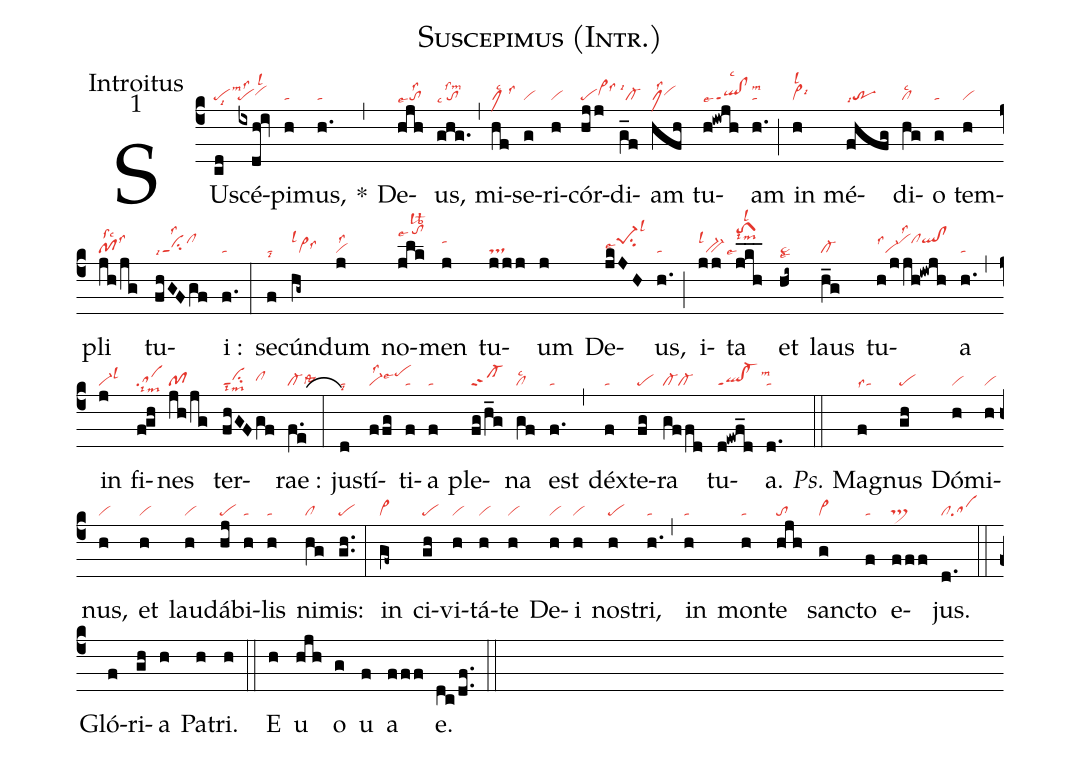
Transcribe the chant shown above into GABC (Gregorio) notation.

name:Suscepimus (Intr.);
office-part:Introitus;
mode:1;
nabc-lines:1;
%%
(c4) SU(cd|pelsi8lsm3)scé(ixdh!iv|pelss2vihhlsl2)pi(h|ta)mus,(h.|ta) *(,) De(hjh|tolss2lse7)us,(ghg.|tolssm2lsc7) (,) mi(hf|clMlsc2lss3)se(g|vi)ri(h|vi)cór(hjj|pevi>hhlss6)di(g_f|cl-lsi1)am(hfh|clMlss2`vihh) tu(h!iwjh|ql!clppt1lse7lsc2lsm6)am(h.|ta) (;) in(h|vi>lsl2lsi6) mé(fhfg|trlsi7)di(hg|cllsc2)o(g|ta) tem(h|vi)pli(jh/jg|pflssc2lss3) tu(fhGF/gf|cippt1lss2lsi7clhj)i :(f.|ta) (:) se(f|talsi8)cún(hg~|vi>lsl1lss6)dum(j|vilss2) no(jlk|tohnlse7lslb2)men(j|tahj) tu(jjj|ts)um(j) De(jkJH|pe-1hjsu2lse7lsl3)us,(h.|ta) (;) i(jj|bv-lsl1lse9)ta(jkh___|toS1hnlsl2lsim8) et(hi~|ta>lse8) laus(h_g|cl-) tu(h/jjh!iwjh|vi-lss1vihjlss2clhjqlhj!clhj)a(h.|ta) (,) in(j|vi-lsl3) fi(f!gh|salsim8)nes(jh/jg|pf) ter(fhGF/|cippt1lsim8|gf|clhh)rae :(f.e[ob:0;6mm]|cl-lssta6) (:) ju(d|talsi8)stí(ffg|vi-lss2pehjlse7)ti(f|ta)a(f|ta) ple(fg/h_g|sf-)na(gf|cllsc2) est(f.|ta) (,) déx(f|ta)te(fg|pe)ra(gffd|cl-cl-) tu(d!ewf_d|ql!cl-ppt1lsm6)a.(d.|ta) (::)
<i>Ps.</i> Ma(f|talss1)gnus(gh|pe) Dó(h|vi)mi(h|vi)nus,(h|vi) et(h|vi) lau(h|vi)dá(hj|pe)bi(h|ta)lis(h|ta) ni(hg|cl)mis:(gh..|pe) (:) in(gf~|vi>) ci(gh|pe)vi(h|vi)tá(h|vi)te(h|vi) De(h|vi)i(h|vi) nos(h|pe)tri,(h.|ta) (,) in(h|ta) mon(h|ta)te(hjh|to) sanc(g|vi>)to(f|ta) e(fff|ts>)jus.(d.|clsa) (::) Gló(f)ri(gh)a(h) Pa(h)tri.(h) (::) <eu>E(h) u(hjh) o(g) u(f) a(fff) e.</eu>(dc/df..) (::)
